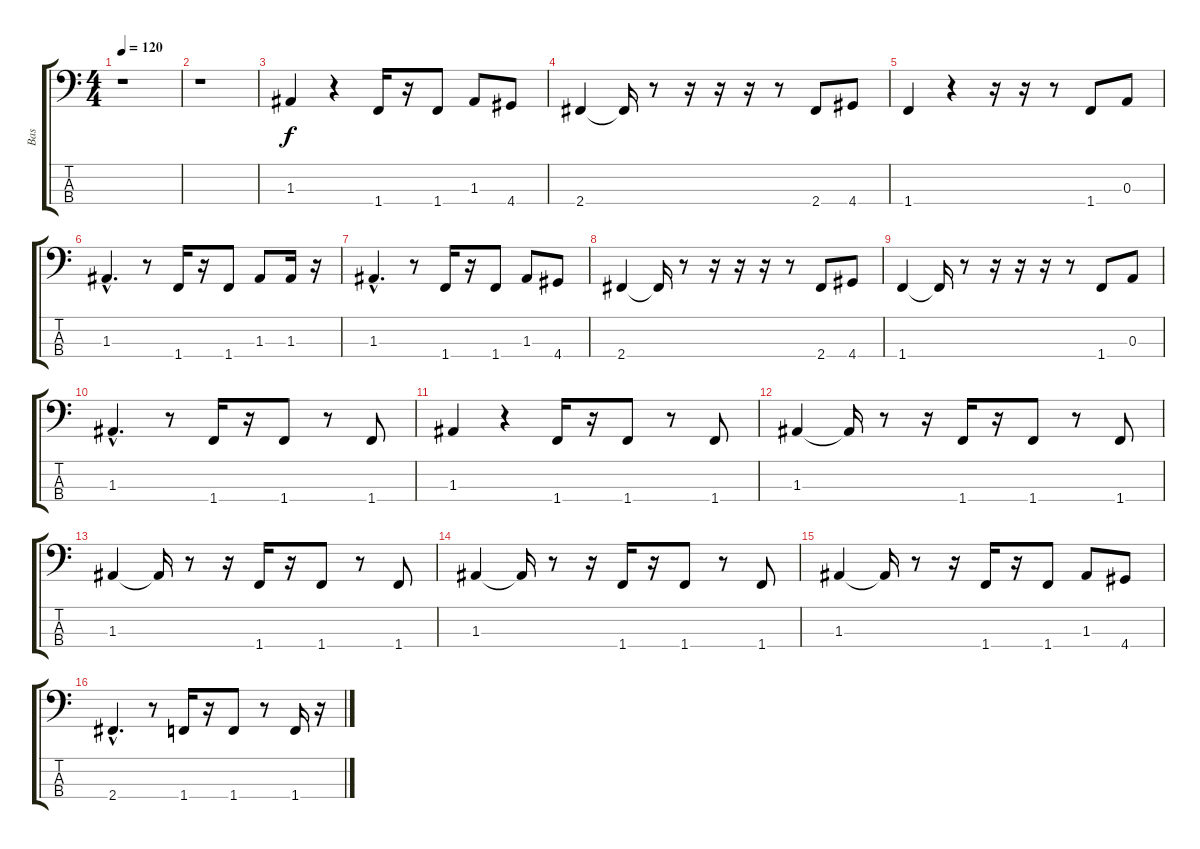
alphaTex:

\track ("Bas" "Bas") {instrument electricbasspick}
\staff {score tabs}
\tuning (G2 D2 A1 E1) {hide}
\ts (4 4)
\tempo 120
\clef f4
\ks c
r.1{dy f instrument electricbasspick} |
r.1 |
1.3.4 r.4 1.4.16 r.16 1.4.8 1.3.8 4.4.8 |
2.4.4 2.4{t}.16 r.8 r.16 r.16 r.16 r.8 2.4.8 4.4.8 |
1.4.4 r.4 r.16 r.16 r.8 1.4.8 0.3.8 |
1.3{hac}.4{d} r.8 1.4.16 r.16 1.4.8 1.3.8 1.3.16 r.16 |
1.3{hac}.4{d} r.8 1.4.16 r.16 1.4.8 1.3.8 4.4.8 |
2.4.4 2.4{t}.16 r.8 r.16 r.16 r.16 r.8 2.4.8 4.4.8 |
1.4.4 1.4{t}.16 r.8 r.16 r.16 r.16 r.8 1.4.8 0.3.8 |
1.3{hac}.4{d} r.8 1.4.16 r.16 1.4.8 r.8 1.4.8 |
1.3.4 r.4 1.4.16 r.16 1.4.8 r.8 1.4.8 |
1.3.4 1.3{t}.16 r.8 r.16 1.4.16 r.16 1.4.8 r.8 1.4.8 |
1.3.4 1.3{t}.16 r.8 r.16 1.4.16 r.16 1.4.8 r.8 1.4.8 |
1.3.4 1.3{t}.16 r.8 r.16 1.4.16 r.16 1.4.8 r.8 1.4.8 |
1.3.4 1.3{t}.16 r.8 r.16 1.4.16 r.16 1.4.8 1.3.8 4.4.8 |
2.4{hac}.4{d} r.8 1.4.16 r.16 1.4.8 r.8 1.4.16 r.16
